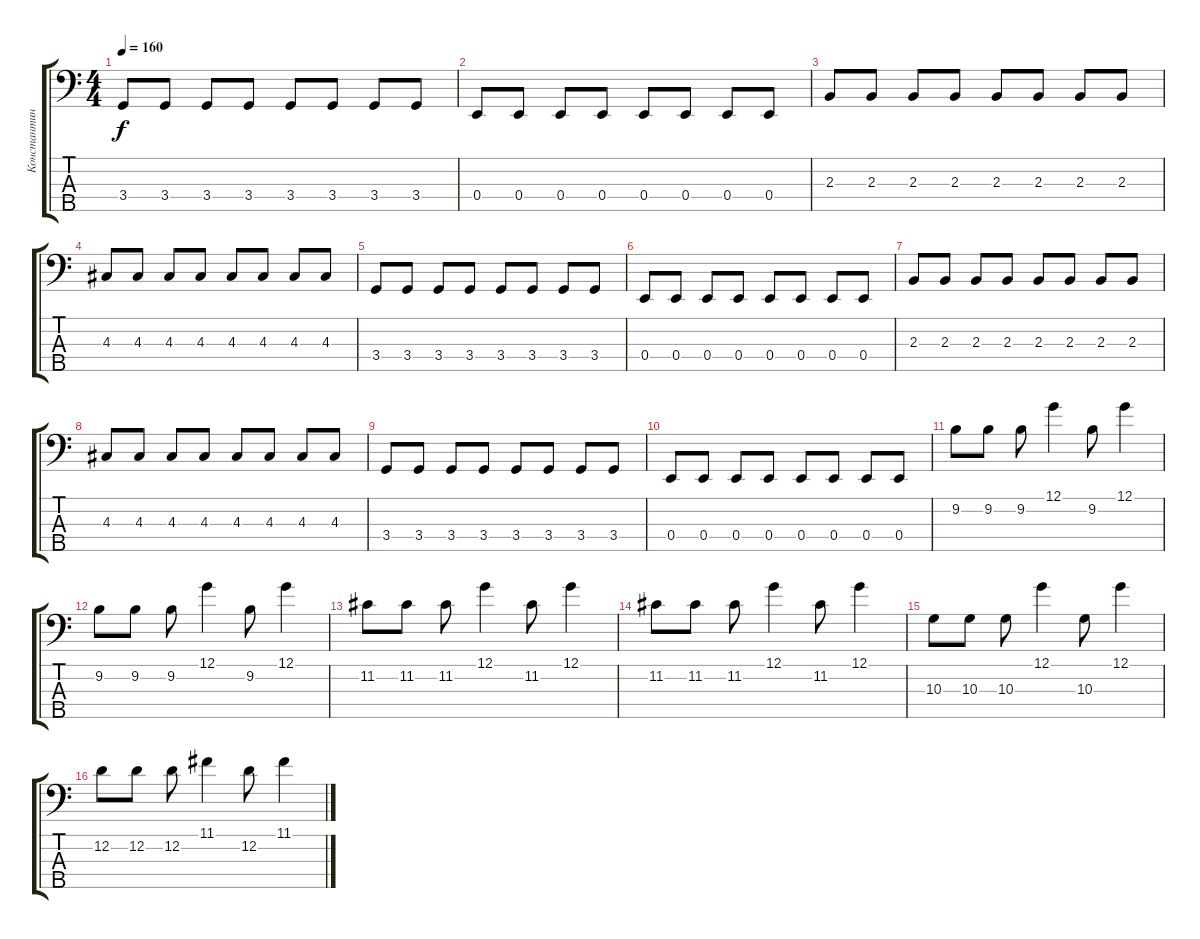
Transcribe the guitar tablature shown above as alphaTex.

\track ("Константин Бекрев" "Константин") {instrument electricbasspick}
\staff {score tabs}
\tuning (G2 D2 A1 E1 B0) {hide}
\ts (4 4)
\tempo 160
\clef f4
\ks c
3.4.8{dy f} 3.4.8 3.4.8 3.4.8 3.4.8 3.4.8 3.4.8 3.4.8 |
0.4.8 0.4.8 0.4.8 0.4.8 0.4.8 0.4.8 0.4.8 0.4.8 |
2.3.8 2.3.8 2.3.8 2.3.8 2.3.8 2.3.8 2.3.8 2.3.8 |
4.3.8 4.3.8 4.3.8 4.3.8 4.3.8 4.3.8 4.3.8 4.3.8 |
3.4.8 3.4.8 3.4.8 3.4.8 3.4.8 3.4.8 3.4.8 3.4.8 |
0.4.8 0.4.8 0.4.8 0.4.8 0.4.8 0.4.8 0.4.8 0.4.8 |
2.3.8 2.3.8 2.3.8 2.3.8 2.3.8 2.3.8 2.3.8 2.3.8 |
4.3.8 4.3.8 4.3.8 4.3.8 4.3.8 4.3.8 4.3.8 4.3.8 |
3.4.8 3.4.8 3.4.8 3.4.8 3.4.8 3.4.8 3.4.8 3.4.8 |
0.4.8 0.4.8 0.4.8 0.4.8 0.4.8 0.4.8 0.4.8 0.4.8 |
9.2.8 9.2.8 9.2.8 12.1.4 9.2.8 12.1.4 |
9.2.8 9.2.8 9.2.8 12.1.4 9.2.8 12.1.4 |
11.2.8 11.2.8 11.2.8 12.1.4 11.2.8 12.1.4 |
11.2.8 11.2.8 11.2.8 12.1.4 11.2.8 12.1.4 |
10.3.8 10.3.8 10.3.8 12.1.4 10.3.8 12.1.4 |
12.2.8 12.2.8 12.2.8 11.1.4 12.2.8 11.1.4
